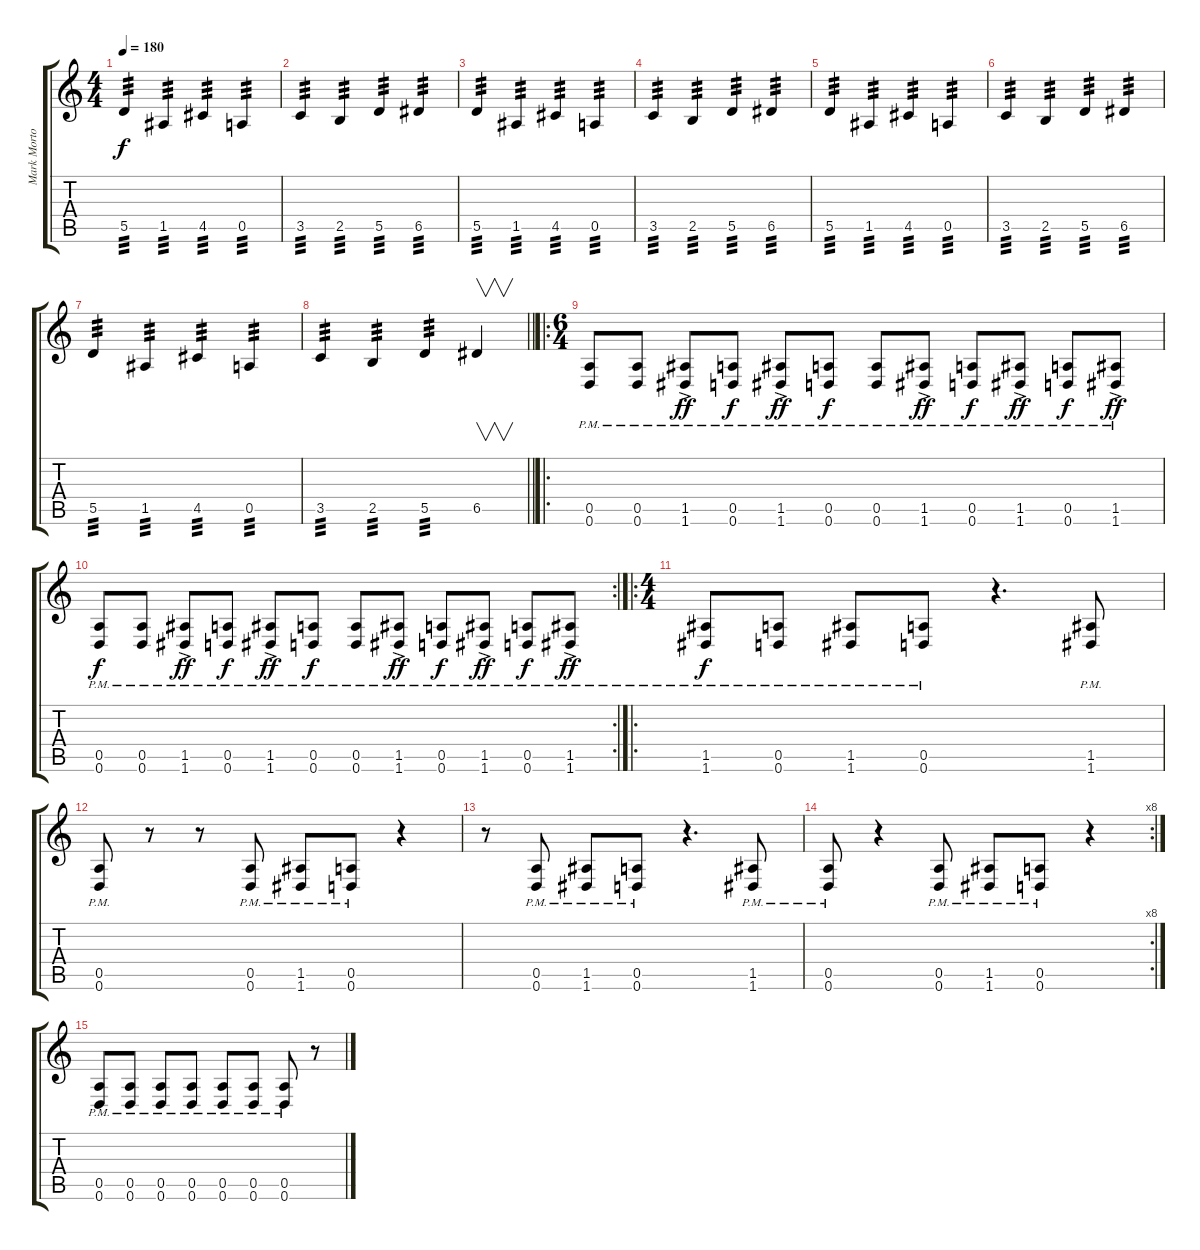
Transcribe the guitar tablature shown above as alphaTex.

\track ("Mark Morton" "Mark Morto") {instrument distortionguitar}
\staff {score tabs}
\tuning (D4 B3 G3 D3 A2 D2) {hide}
\ts (4 4)
\tempo 180
\clef g2
\ks c
5.5.4{tp 3 dy f} 1.5.4{tp 3} 4.5.4{tp 3} 0.5.4{tp 3} |
3.5.4{tp 3} 2.5.4{tp 3} 5.5.4{tp 3} 6.5.4{tp 3} |
5.5.4{tp 3} 1.5.4{tp 3} 4.5.4{tp 3} 0.5.4{tp 3} |
3.5.4{tp 3} 2.5.4{tp 3} 5.5.4{tp 3} 6.5.4{tp 3} |
5.5.4{tp 3} 1.5.4{tp 3} 4.5.4{tp 3} 0.5.4{tp 3} |
3.5.4{tp 3} 2.5.4{tp 3} 5.5.4{tp 3} 6.5.4{tp 3} |
5.5.4{tp 3} 1.5.4{tp 3} 4.5.4{tp 3} 0.5.4{tp 3} |
\barLineRight lightlight
3.5.4{tp 3} 2.5.4{tp 3} 5.5.4{tp 3} 6.5.4{v} |
\ro
\ts (6 4)
(0.5{pm} 0.6{pm}).8 (0.5{pm} 0.6{pm}).8 (1.5{ac pm} 1.6{ac pm}).8{dy ff} (0.5{pm} 0.6{pm}).8{dy f} (1.5{ac pm} 1.6{ac pm}).8{dy ff} (0.5{pm} 0.6{pm}).8{dy f} (0.5{pm} 0.6{pm}).8 (1.5{ac pm} 1.6{ac pm}).8{dy ff} (0.5{pm} 0.6{pm}).8{dy f} (1.5{ac pm} 1.6{ac pm}).8{dy ff} (0.5{pm} 0.6{pm}).8{dy f} (1.5{ac pm} 1.6{ac pm}).8{dy ff} |
\rc 2
(0.5{pm} 0.6{pm}).8{dy f} (0.5{pm} 0.6{pm}).8 (1.5{ac pm} 1.6{ac pm}).8{dy ff} (0.5{pm} 0.6{pm}).8{dy f} (1.5{ac pm} 1.6{ac pm}).8{dy ff} (0.5{pm} 0.6{pm}).8{dy f} (0.5{pm} 0.6{pm}).8 (1.5{ac pm} 1.6{ac pm}).8{dy ff} (0.5{pm} 0.6{pm}).8{dy f} (1.5{ac pm} 1.6{ac pm}).8{dy ff} (0.5{pm} 0.6{pm}).8{dy f} (1.5{ac pm} 1.6{ac pm}).8{dy ff} |
\ro
\ts (4 4)
(1.5{pm} 1.6{pm}).8{dy f} (0.5{pm} 0.6{pm}).8 (1.5{pm} 1.6{pm}).8 (0.5{pm} 0.6{pm}).8 r.4{d} (1.5{pm} 1.6{pm}).8 |
(0.5{pm} 0.6{pm}).8 r.8 r.8 (0.5{pm} 0.6{pm}).8 (1.5{pm} 1.6{pm}).8 (0.5{pm} 0.6{pm}).8 r.4 |
r.8 (0.5{pm} 0.6{pm}).8 (1.5{pm} 1.6{pm}).8 (0.5{pm} 0.6{pm}).8 r.4{d} (1.5{pm} 1.6{pm}).8 |
\rc 8
(0.5{pm} 0.6{pm}).8 r.4 (0.5{pm} 0.6{pm}).8 (1.5{pm} 1.6{pm}).8 (0.5{pm} 0.6{pm}).8 r.4 |
(0.5{pm} 0.6{pm}).8 (0.5{pm} 0.6{pm}).8 (0.5{pm} 0.6{pm}).8 (0.5{pm} 0.6{pm}).8 (0.5{pm} 0.6{pm}).8 (0.5{pm} 0.6{pm}).8 (0.5{pm} 0.6{pm}).8 r.8
